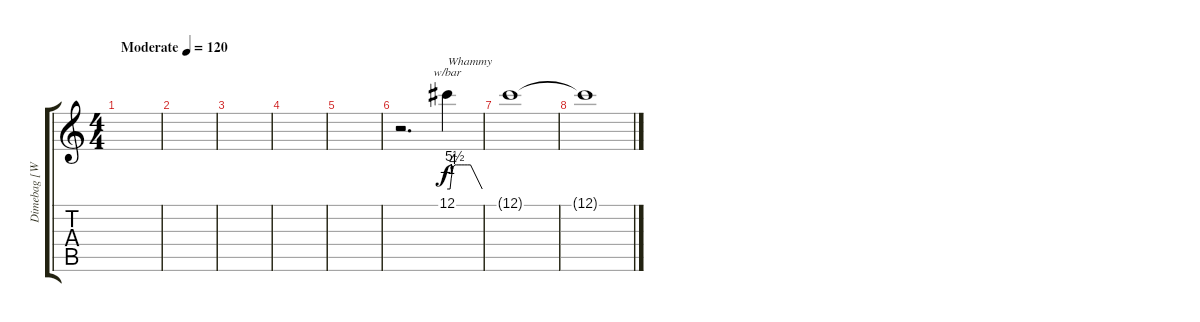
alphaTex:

\track ("Dimebag [Whammy]" "Dimebag [W") {instrument distortionguitar}
\staff {score tabs}
\tuning (Db4 Ab3 E3 B2 Gb2 B1) {hide}
\ts (4 4)
\tempo (120 "Moderate")
\tempo 130
\tempo (120 "Moderate")
\clef g2
\ks c
|
|
|
|
|
r.2{d} 12.1.4{tbe (custom default 0 0 5 0 7 4 10 16 13 22 16 22 20 22 25 22 30 22 35 22 40 22 60 0) txt "Whammy"} |
12.1{t}.1 |
12.1{t}.1
